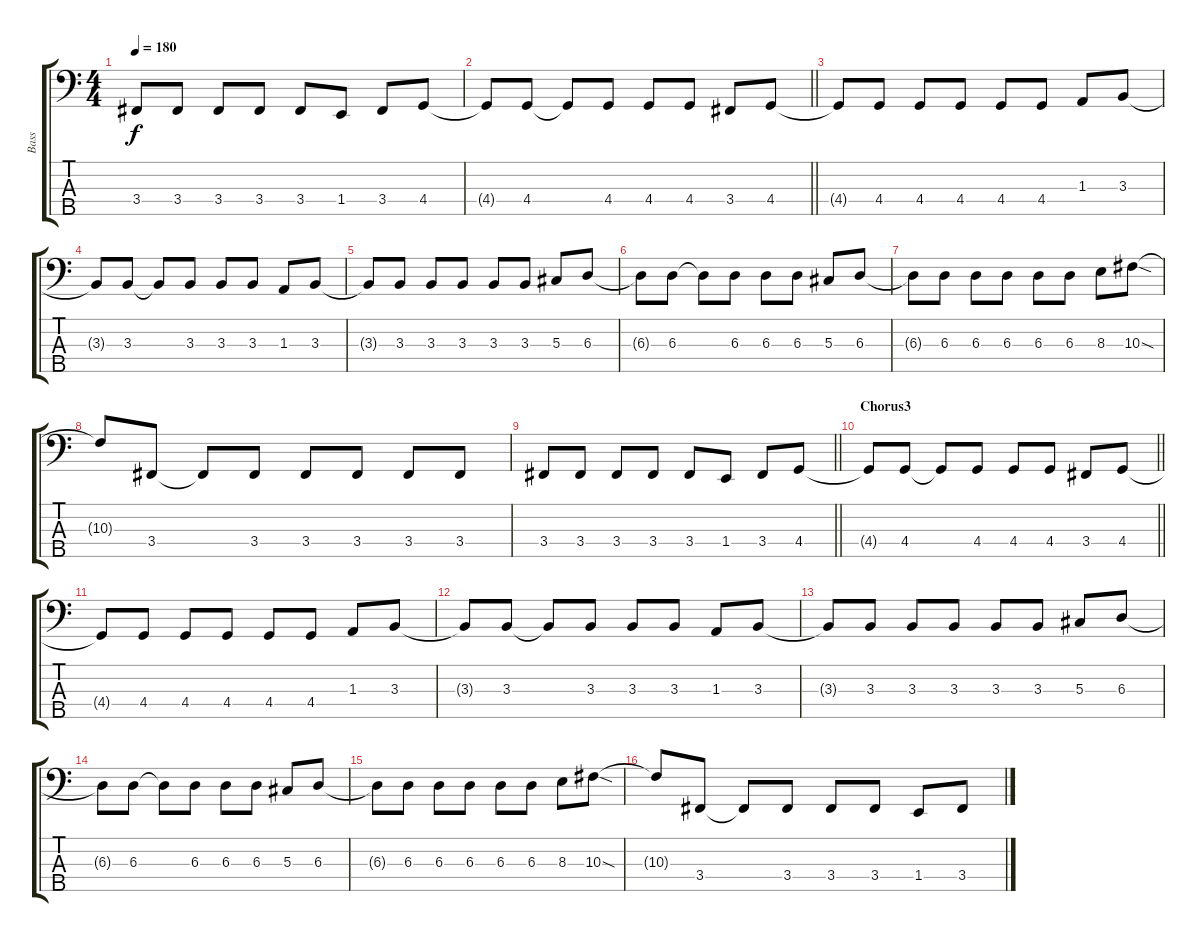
\track ("Bass" "Bass") {instrument electricbassfinger}
\staff {score tabs}
\tuning (Gb2 Db2 Ab1 Eb1 Bb0) {hide}
\ts (4 4)
\tempo 180
\clef f4
\ks c
3.4{t}.8{dy f} 3.4.8 3.4.8 3.4.8 3.4.8 1.4.8 3.4.8 4.4.8 |
\barLineRight lightlight
4.4{t}.8 4.4.8 4.4{t}.8 4.4.8 4.4.8 4.4.8 3.4.8 4.4.8 |
4.4{t}.8 4.4.8 4.4.8 4.4.8 4.4.8 4.4.8 1.3.8 3.3.8 |
3.3{t}.8 3.3.8 3.3{t}.8 3.3.8 3.3.8 3.3.8 1.3.8 3.3.8 |
3.3{t}.8 3.3.8 3.3.8 3.3.8 3.3.8 3.3.8 5.3.8 6.3.8 |
6.3{t}.8 6.3.8 6.3{t}.8 6.3.8 6.3.8 6.3.8 5.3.8 6.3.8 |
6.3{t}.8 6.3.8 6.3.8 6.3.8 6.3.8 6.3.8 8.3.8 10.3{sod}.8 |
10.3{t}.8 3.4.8 3.4{t}.8 3.4.8 3.4.8 3.4.8 3.4.8 3.4.8 |
\barLineRight lightlight
3.4.8 3.4.8 3.4.8 3.4.8 3.4.8 1.4.8 3.4.8 4.4.8 |
\section ("" "Chorus3")
\barLineRight lightlight
4.4{t}.8 4.4.8 4.4{t}.8 4.4.8 4.4.8 4.4.8 3.4.8 4.4.8 |
4.4{t}.8 4.4.8 4.4.8 4.4.8 4.4.8 4.4.8 1.3.8 3.3.8 |
3.3{t}.8 3.3.8 3.3{t}.8 3.3.8 3.3.8 3.3.8 1.3.8 3.3.8 |
3.3{t}.8 3.3.8 3.3.8 3.3.8 3.3.8 3.3.8 5.3.8 6.3.8 |
6.3{t}.8 6.3.8 6.3{t}.8 6.3.8 6.3.8 6.3.8 5.3.8 6.3.8 |
6.3{t}.8 6.3.8 6.3.8 6.3.8 6.3.8 6.3.8 8.3.8 10.3{sod}.8 |
10.3{t}.8 3.4.8 3.4{t}.8 3.4.8 3.4.8 3.4.8 1.4.8 3.4.8
